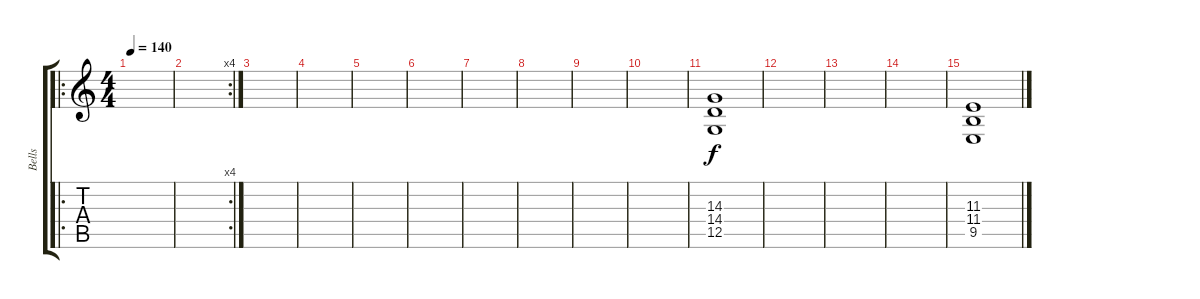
\track ("Bells" "Bells") {instrument tubularbells}
\staff {score tabs}
\tuning (D4 A3 F3 C3 G2 C2) {hide}
\ro
\ts (4 4)
\tempo 140
\clef g2
\ks c
|
\rc 4
|
|
|
|
|
|
|
|
|
(14.3 14.4 12.5).1{dy f} |
|
|
|
(11.3 11.4 9.5).1
